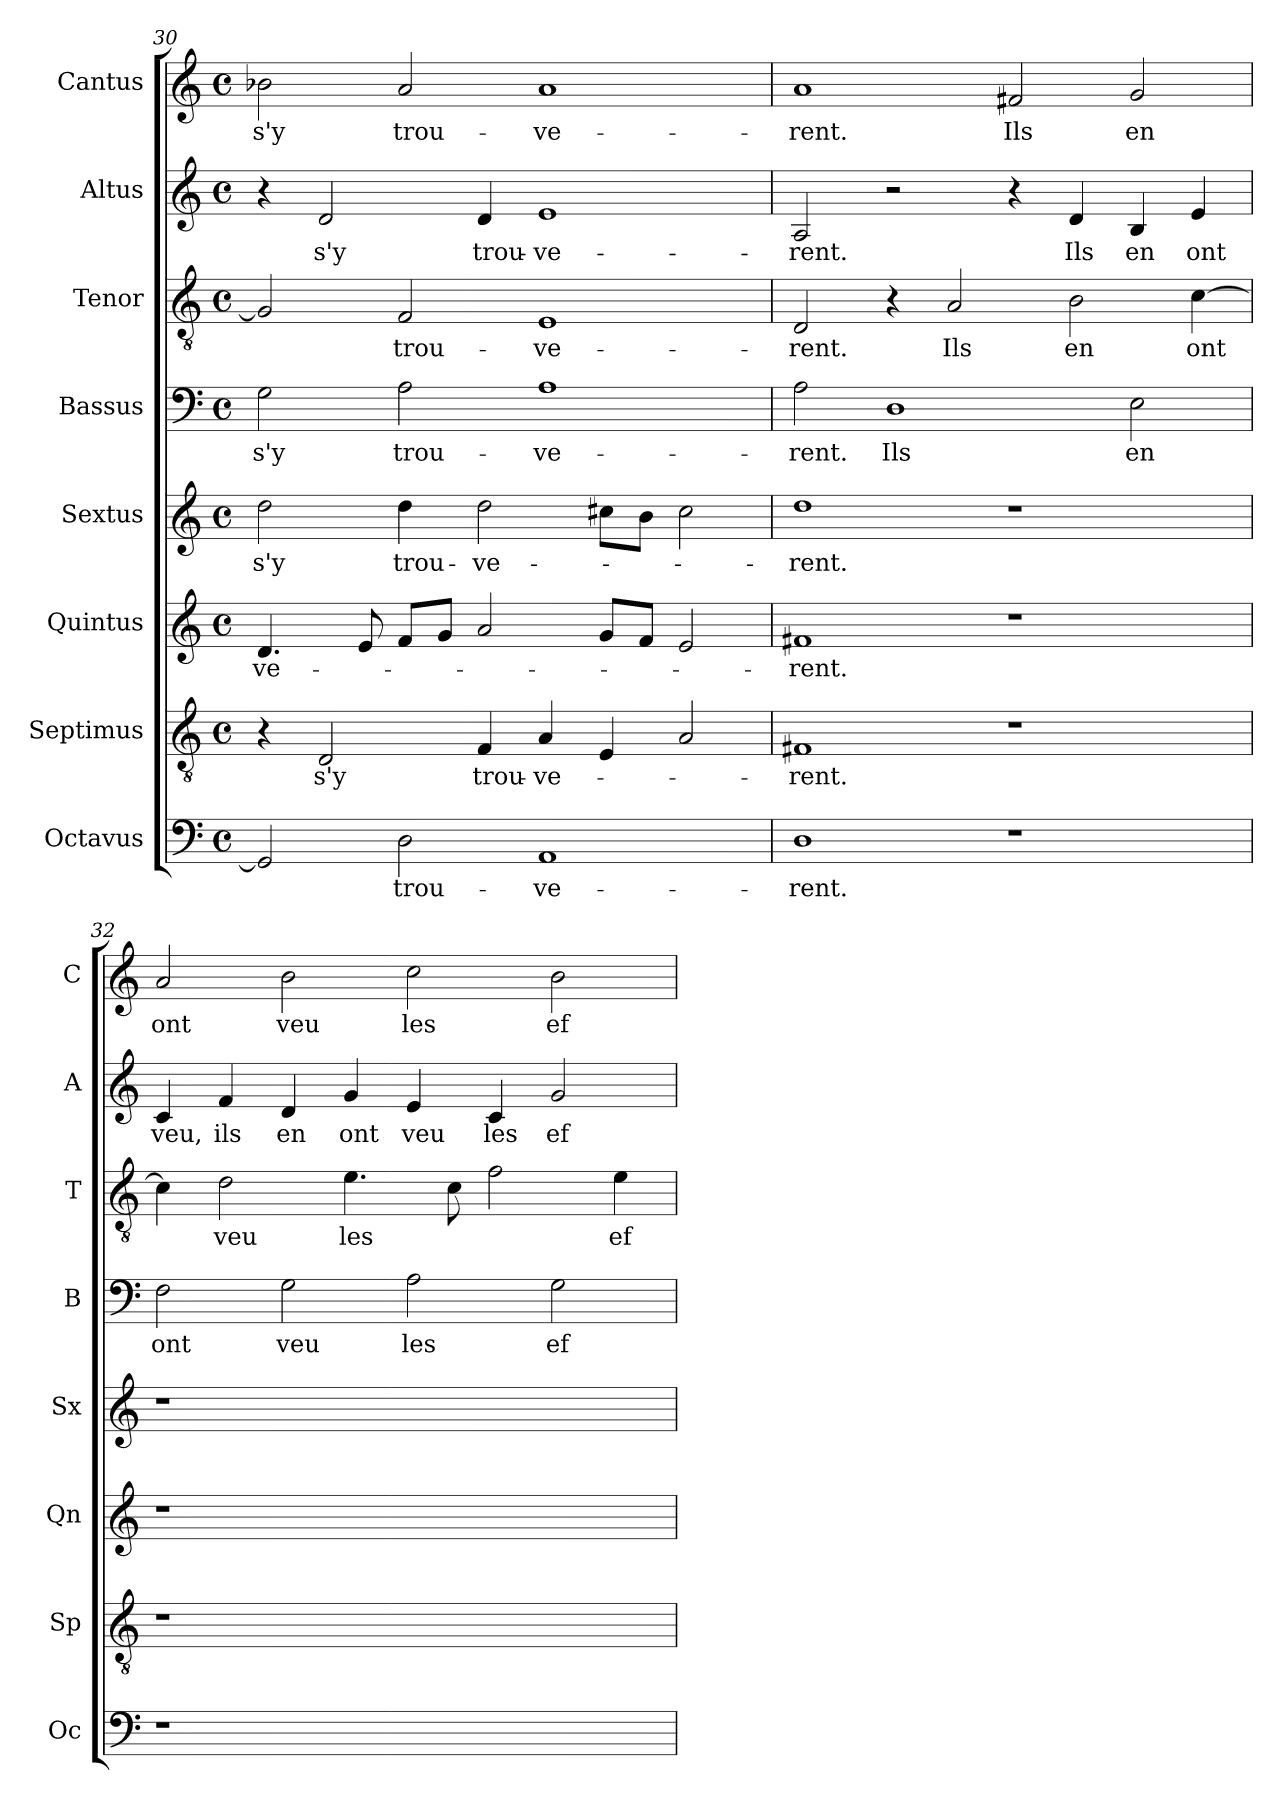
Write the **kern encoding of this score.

**kern	**text	**kern	**text	**kern	**text	**kern	**text	**kern	**text	**kern	**text	**kern	**text	**kern	**text
*part8	*part8	*part7	*part7	*part6	*part6	*part5	*part5	*part4	*part4	*part3	*part3	*part2	*part2	*part1	*part1
*staff8	*staff8	*staff7	*staff7	*staff6	*staff6	*staff5	*staff5	*staff4	*staff4	*staff3	*staff3	*staff2	*staff2	*staff1	*staff1
*I"Octavus	*	*I"Septimus	*	*I"Quintus	*	*I"Sextus	*	*I"Bassus	*	*I"Tenor	*	*I"Altus	*	*I"Cantus	*
*I'Oc	*	*I'Sp	*	*I'Qn	*	*I'Sx	*	*I'B	*	*I'T	*	*I'A	*	*I'C	*
*clefF4	*	*clefGv2	*	*clefG2	*	*clefG2	*	*clefF4	*	*clefGv2	*	*clefG2	*	*clefG2	*
*k[]	*	*k[]	*	*k[]	*	*k[]	*	*k[]	*	*k[]	*	*k[]	*	*k[]	*
*C:	*	*C:	*	*C:	*	*C:	*	*C:	*	*C:	*	*C:	*	*C:	*
*M4/4	*	*M4/4	*	*M4/4	*	*M4/4	*	*M4/4	*	*M4/4	*	*M4/4	*	*M4/4	*
*met(c)	*	*met(c)	*	*met(c)	*	*met(c)	*	*met(c)	*	*met(c)	*	*met(c)	*	*met(c)	*
=30	=30	=30	=30	=30	=30	=30	=30	=30	=30	=30	=30	=30	=30	=30	=30
!	!	!	!	!	!LO:LY:b	!	!LO:LY:b	!	!LO:LY:b	!	!	!	!	!	!LO:LY:b
2GG/]	.	4r	.	4.d/	-ve-	2dd\	s'y	2G\	s'y	2G/]	.	4r	.	2b-X\	s'y
!	!	!	!LO:LY:b	!	!	!	!	!	!	!	!	!	!LO:LY:b	!	!
.	.	2D/	s'y	.	.	.	.	.	.	.	.	2d/	s'y	.	.
.	.	.	.	8e/	.	.	.	.	.	.	.	.	.	.	.
!	!LO:LY:b	!	!	!	!	!	!LO:LY:b	!	!LO:LY:b	!	!LO:LY:b	!	!	!	!LO:LY:b
2D\	trou-	.	.	8f/L	.	4dd\	trou-	2A\	trou-	2F/	trou-	.	.	2a/	trou-
.	.	.	.	8g/J	.	.	.	.	.	.	.	.	.	.	.
!	!	!	!LO:LY:b	!	!	!	!LO:LY:b	!	!	!	!	!	!LO:LY:b	!	!
.	.	4F/	trou-	2a/	.	2dd\	-ve-	.	.	.	.	4d/	trou-	.	.
!	!LO:LY:b	!	!LO:LY:b	!	!	!	!	!	!LO:LY:b	!	!LO:LY:b	!	!LO:LY:b	!	!LO:LY:b
1AA	-ve-	4A/	-ve-	.	.	.	.	1A	-ve-	1E	-ve-	1e	-ve-	1a	-ve-
.	.	4E/	.	8g/L	.	8cc#X\L	.	.	.	.	.	.	.	.	.
.	.	.	.	8f/J	.	8b\J	.	.	.	.	.	.	.	.	.
.	.	2A/	.	2e/	.	2cc#\	.	.	.	.	.	.	.	.	.
=31	=31	=31	=31	=31	=31	=31	=31	=31	=31	=31	=31	=31	=31	=31	=31
!	!LO:LY:b	!	!LO:LY:b	!	!LO:LY:b	!	!LO:LY:b	!	!LO:LY:b	!	!LO:LY:b	!	!LO:LY:b	!	!LO:LY:b
1D	-rent.	1F#X	-rent.	1f#X	-rent.	1dd	-rent.	2A\	-rent.	2D/	-rent.	2A/	-rent.	1a	-rent.
!	!	!	!	!	!	!	!	!	!LO:LY:b	!	!	!	!	!	!
.	.	.	.	.	.	.	.	1D	Ils	4r	.	2r	.	.	.
!	!	!	!	!	!	!	!	!	!	!	!LO:LY:b	!	!	!	!
.	.	.	.	.	.	.	.	.	.	2A/	Ils	.	.	.	.
!	!	!	!	!	!	!	!	!	!	!	!	!	!	!	!LO:LY:b
1r	.	1r	.	1r	.	1r	.	.	.	.	.	4r	.	2f#X/	Ils
!	!	!	!	!	!	!	!	!	!	!	!LO:LY:b	!	!LO:LY:b	!	!
.	.	.	.	.	.	.	.	.	.	2B\	en	4d/	Ils	.	.
!	!	!	!	!	!	!	!	!	!LO:LY:b	!	!	!	!LO:LY:b	!	!LO:LY:b
.	.	.	.	.	.	.	.	2E\	en	.	.	4B/	en	2g/	en
!	!	!	!	!	!	!	!	!	!	!	!LO:LY:b	!	!LO:LY:b	!	!
.	.	.	.	.	.	.	.	.	.	[4c\	ont	4e/	ont	.	.
=32	=32	=32	=32	=32	=32	=32	=32	=32	=32	=32	=32	=32	=32	=32	=32
!	!	!	!	!	!	!	!	!	!LO:LY:b	!	!	!	!LO:LY:b	!	!LO:LY:b
1r	.	1r	.	1r	.	1r	.	2F\	ont	4c\]	.	4c/	veu,	2a/	ont
!	!	!	!	!	!	!	!	!	!	!	!LO:LY:b	!	!LO:LY:b	!	!
.	.	.	.	.	.	.	.	.	.	2d\	veu	4f/	ils	.	.
!	!	!	!	!	!	!	!	!	!LO:LY:b	!	!	!	!LO:LY:b	!	!LO:LY:b
.	.	.	.	.	.	.	.	2G\	veu	.	.	4d/	en	2b\	veu
!	!	!	!	!	!	!	!	!	!	!	!LO:LY:b	!	!LO:LY:b	!	!
.	.	.	.	.	.	.	.	.	.	4.e\	les	4g/	ont	.	.
!	!	!	!	!	!	!	!	!	!LO:LY:b	!	!	!	!LO:LY:b	!	!LO:LY:b
1ryy	.	1ryy	.	1ryy	.	1ryy	.	2A\	les	.	.	4e/	veu	2cc\	les
.	.	.	.	.	.	.	.	.	.	8c\	.	.	.	.	.
!	!	!	!	!	!	!	!	!	!	!	!	!	!LO:LY:b	!	!
.	.	.	.	.	.	.	.	.	.	2f\	.	4c/	les	.	.
!	!	!	!	!	!	!	!	!	!LO:LY:b	!	!	!	!LO:LY:b	!	!LO:LY:b
.	.	.	.	.	.	.	.	2G\	ef-	.	.	2g/	ef-	2b\	ef-
!	!	!	!	!	!	!	!	!	!	!	!LO:LY:b	!	!	!	!
.	.	.	.	.	.	.	.	.	.	4e\	ef-	.	.	.	.
=	=	=	=	=	=	=	=	=	=	=	=	=	=	=	=
*-	*-	*-	*-	*-	*-	*-	*-	*-	*-	*-	*-	*-	*-	*-	*-
